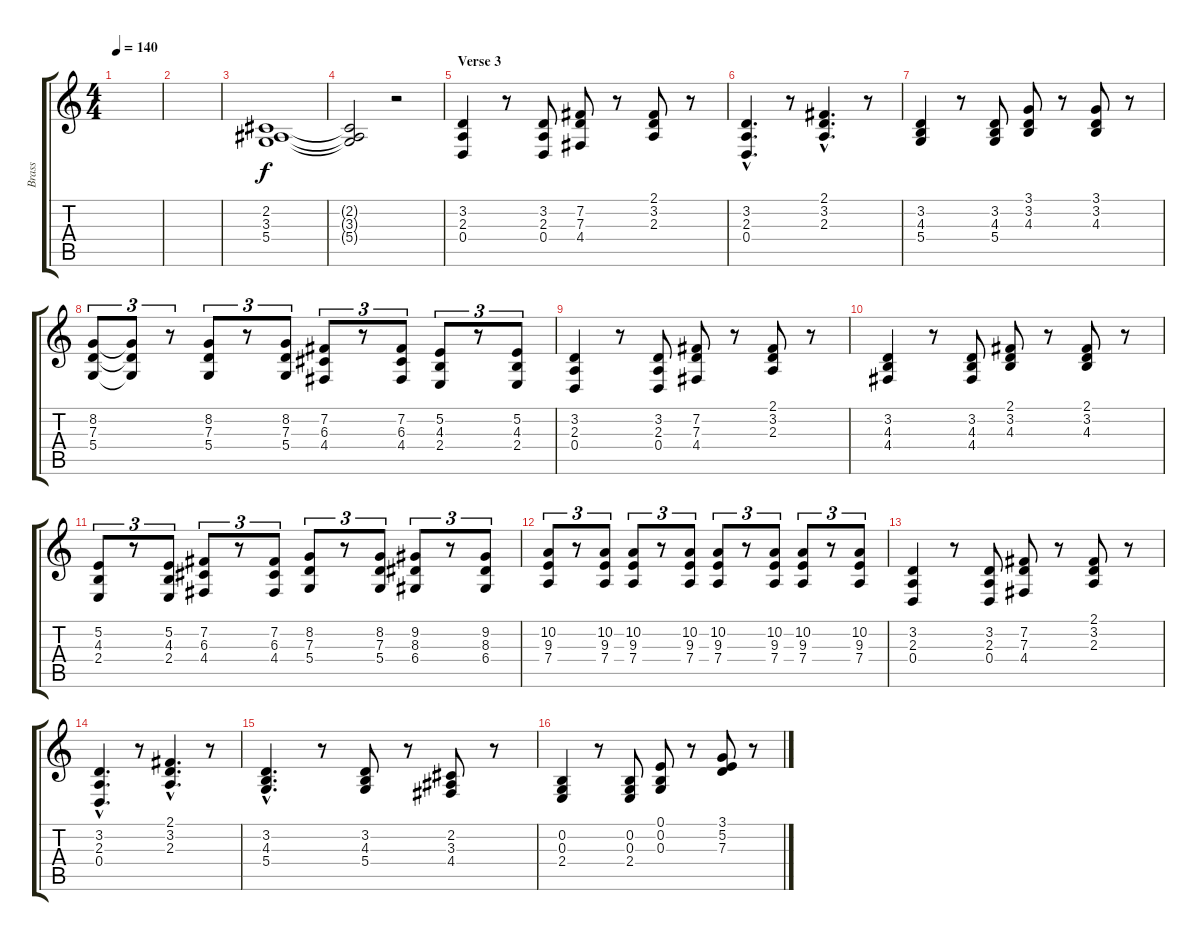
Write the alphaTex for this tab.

\track ("Brass" "Brass") {instrument brasssection}
\staff {score tabs}
\tuning (E4 B3 G3 D3 A2 E2) {hide}
\ts (4 4)
\tempo 140
\clef g2
\ks c
|
|
(2.2 3.3 5.4).1 |
(2.2{t} 3.3{t} 5.4{t}).2 r.2 |
\section ("" "Verse 3")
(3.2 2.3 0.4).4 r.8 (3.2 2.3 0.4).8 (7.2 7.3 4.4).8 r.8 (2.1 3.2 2.3).8 r.8 |
(3.2{hac} 2.3{hac} 0.4{hac}).4{d} r.8 (2.1{hac} 3.2{hac} 2.3{hac}).4{d} r.8 |
(3.2 4.3 5.4).4 r.8 (3.2 4.3 5.4).8 (3.1 3.2 4.3).8 r.8 (3.1 3.2 4.3).8 r.8 |
(8.2 7.3 5.4).8{tu (3 2)} (8.2{t} 7.3{t} 5.4{t}).8{tu (3 2)} r.8{tu (3 2)} (8.2 7.3 5.4).8{tu (3 2)} r.8{tu (3 2)} (8.2 7.3 5.4).8{tu (3 2)} (7.2 6.3 4.4).8{tu (3 2)} r.8{tu (3 2)} (7.2 6.3 4.4).8{tu (3 2)} (5.2 4.3 2.4).8{tu (3 2)} r.8{tu (3 2)} (5.2 4.3 2.4).8{tu (3 2)} |
(3.2 2.3 0.4).4 r.8 (3.2 2.3 0.4).8 (7.2 7.3 4.4).8 r.8 (2.1 3.2 2.3).8 r.8 |
(3.2 4.3 4.4).4 r.8 (3.2 4.3 4.4).8 (2.1 3.2 4.3).8 r.8 (2.1 3.2 4.3).8 r.8 |
(5.2 4.3 2.4).8{tu (3 2)} r.8{tu (3 2)} (5.2 4.3 2.4).8{tu (3 2)} (7.2 6.3 4.4).8{tu (3 2)} r.8{tu (3 2)} (7.2 6.3 4.4).8{tu (3 2)} (8.2 7.3 5.4).8{tu (3 2)} r.8{tu (3 2)} (8.2 7.3 5.4).8{tu (3 2)} (9.2 8.3 6.4).8{tu (3 2)} r.8{tu (3 2)} (9.2 8.3 6.4).8{tu (3 2)} |
(10.2 9.3 7.4).8{tu (3 2)} r.8{tu (3 2)} (10.2 9.3 7.4).8{tu (3 2)} (10.2 9.3 7.4).8{tu (3 2)} r.8{tu (3 2)} (10.2 9.3 7.4).8{tu (3 2)} (10.2 9.3 7.4).8{tu (3 2)} r.8{tu (3 2)} (10.2 9.3 7.4).8{tu (3 2)} (10.2 9.3 7.4).8{tu (3 2)} r.8{tu (3 2)} (10.2 9.3 7.4).8{tu (3 2)} |
(3.2 2.3 0.4).4 r.8 (3.2 2.3 0.4).8 (7.2 7.3 4.4).8 r.8 (2.1 3.2 2.3).8 r.8 |
(3.2{hac} 2.3{hac} 0.4{hac}).4{d} r.8 (2.1{hac} 3.2{hac} 2.3{hac}).4{d} r.8 |
(3.2{hac} 4.3{hac} 5.4{hac}).4{d} r.8 (3.2 4.3 5.4).8 r.8 (2.2 3.3 4.4).8 r.8 |
(0.2 0.3 2.4).4 r.8 (0.2 0.3 2.4).8 (0.1 0.2 0.3).8 r.8 (3.1 5.2 7.3).8 r.8
